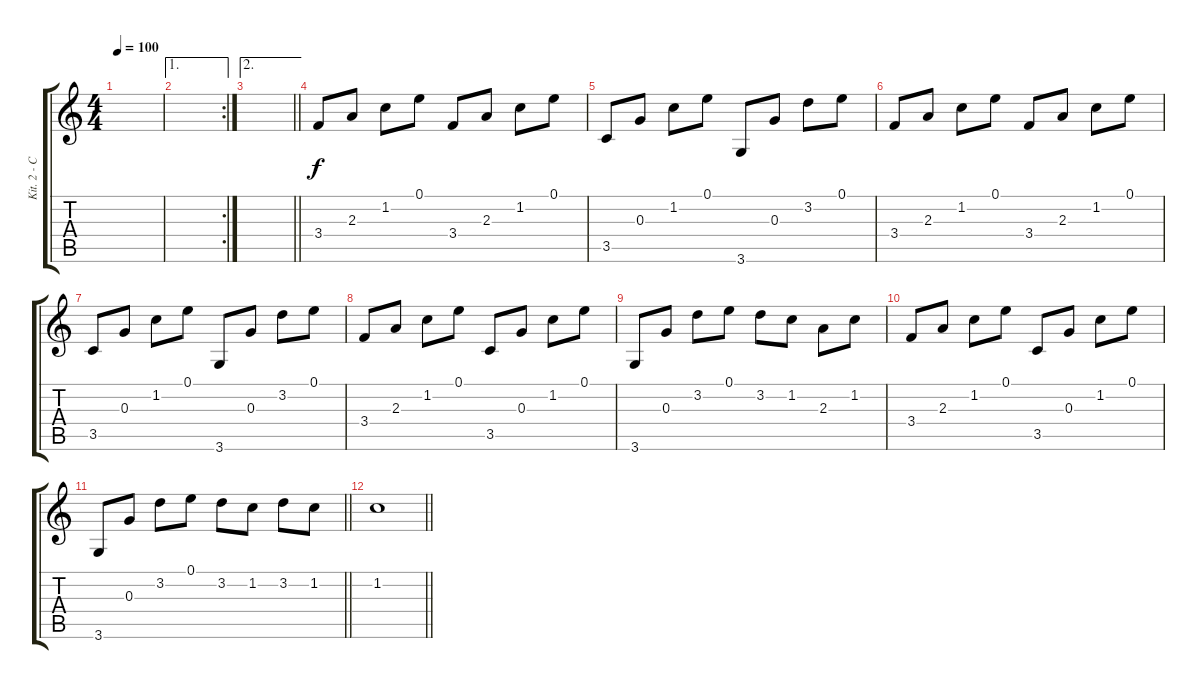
\track ("Kit. 2 - Clean" "Kit. 2 - C") {instrument electricguitarclean}
\staff {score tabs}
\tuning (E4 B3 G3 D3 A2 E2) {hide}
\ts (4 4)
\tempo 100
\clef g2
\ks c
|
\ae 1
\rc 2
|
\ae 2
\barLineRight lightlight
|
3.4.8 2.3.8 1.2.8 0.1.8 3.4.8 2.3.8 1.2.8 0.1.8 |
3.5.8 0.3.8 1.2.8 0.1.8 3.6.8 0.3.8 3.2.8 0.1.8 |
3.4.8 2.3.8 1.2.8 0.1.8 3.4.8 2.3.8 1.2.8 0.1.8 |
3.5.8 0.3.8 1.2.8 0.1.8 3.6.8 0.3.8 3.2.8 0.1.8 |
3.4.8 2.3.8 1.2.8 0.1.8 3.5.8 0.3.8 1.2.8 0.1.8 |
3.6.8 0.3.8 3.2.8 0.1.8 3.2.8 1.2.8 2.3.8 1.2.8 |
3.4.8 2.3.8 1.2.8 0.1.8 3.5.8 0.3.8 1.2.8 0.1.8 |
\barLineRight lightlight
3.6.8 0.3.8 3.2.8 0.1.8 3.2.8 1.2.8 3.2.8 1.2.8 |
\barLineRight lightlight
1.2.1
